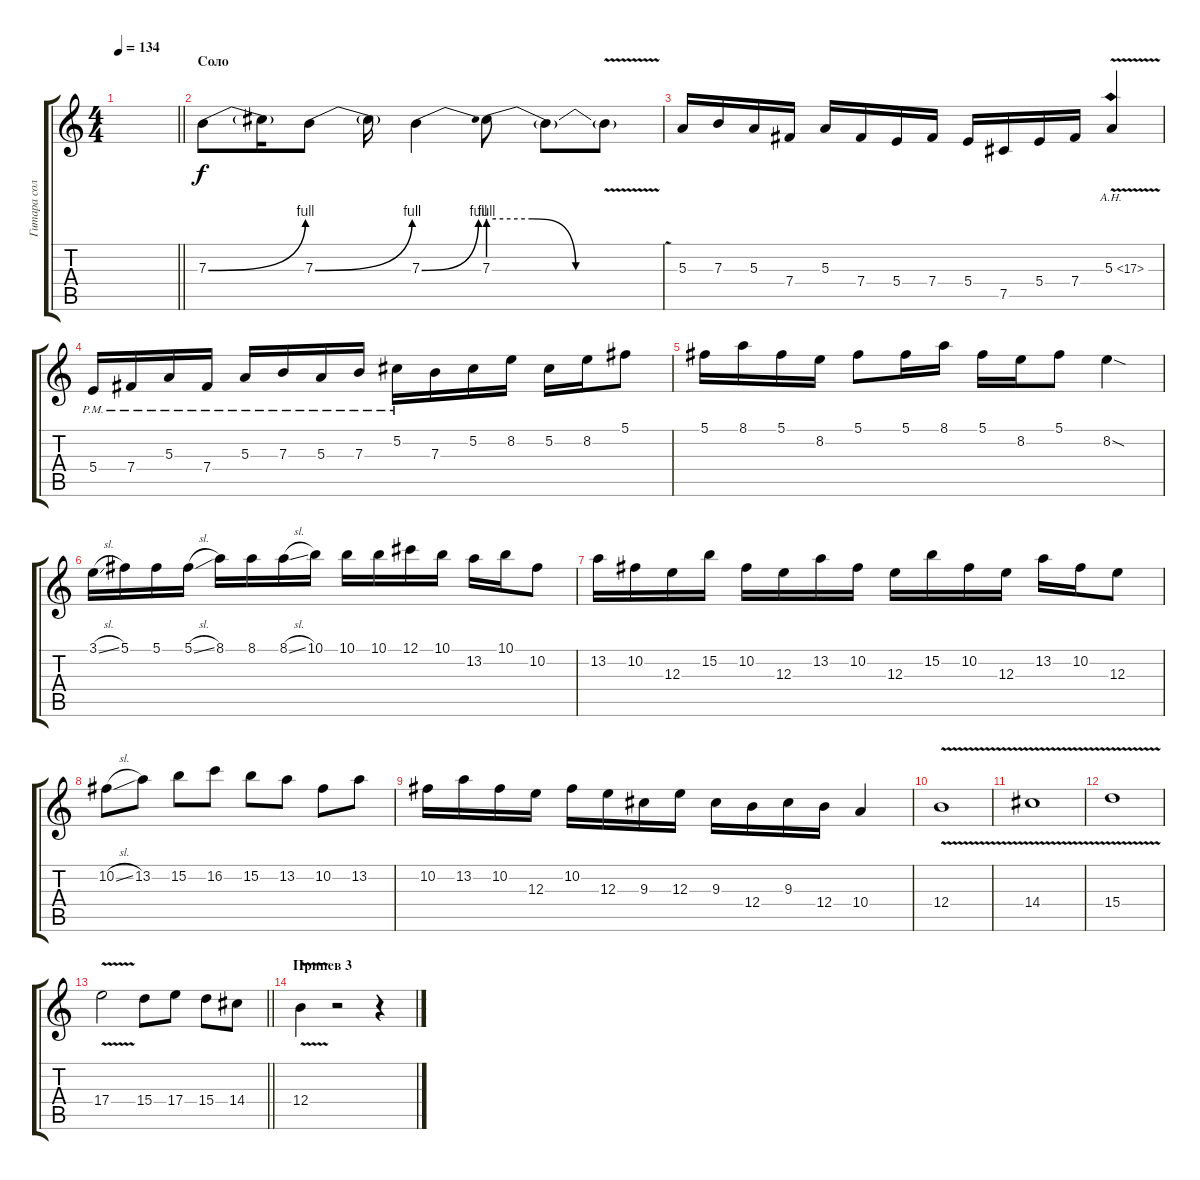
\track ("Гитара соло" "Гитара сол") {instrument distortionguitar}
\staff {score tabs}
\tuning (Db4 Ab3 E3 B2 Gb2 B1) {hide}
\ts (4 4)
\tempo 134
\clef g2
\barLineRight lightlight
\ks c
|
\section ("" "Соло")
7.3{be (bend 0 0 60 4)}.8 7.3{t}.16 7.3{be (bend 0 0 60 4)}.8 7.3{t}.16 7.3{be (bend 0 0 60 4)}.4 7.3{be (custom 0 4 15 4 30 0 60 0)}.8 7.3{t}.8 7.3{v t}.8 |
5.3.16 7.3.16 5.3.16 7.4.16 5.3.16 7.4.16 5.4.16 7.4.16 5.4.16 7.5.16 5.4.16 7.4.16 5.3{ah 12 v}.4 |
5.4{pm}.16 7.4{pm}.16 5.3{pm}.16 7.4{pm}.16 5.3{pm}.16 7.3{pm}.16 5.3{pm}.16 7.3{pm}.16 5.2{pm}.16 7.3.16 5.2.16 8.2.16 5.2.16 8.2.16 5.1.8 |
5.1.16 8.1.16 5.1.16 8.2.16 5.1.8 5.1.16 8.1.16 5.1.16 8.2.16 5.1.8 8.2{sod}.4 |
3.1{sl}.16 5.1.16 5.1.16 5.1{sl}.16 8.1.16 8.1.16 8.1{sl}.16 10.1.16 10.1.16 10.1.16 12.1.16 10.1.16 13.2.16 10.1.16 10.2.8 |
13.2.16 10.2.16 12.3.16 15.2.16 10.2.16 12.3.16 13.2.16 10.2.16 12.3.16 15.2.16 10.2.16 12.3.16 13.2.16 10.2.16 12.3.8 |
10.2{sl}.8 13.2.8 15.2.8 16.2.8 15.2.8 13.2.8 10.2.8 13.2.8 |
10.2.16 13.2.16 10.2.16 12.3.16 10.2.16 12.3.16 9.3.16 12.3.16 9.3.16 12.4.16 9.3.16 12.4.16 10.4.4 |
12.4{v}.1 |
14.4{v}.1 |
15.4{v}.1 |
\barLineRight lightlight
17.4{v}.2 15.4.8 17.4.8 15.4.8 14.4.8 |
\section ("" "Припев 3")
12.4{v}.4 r.2 r.4
